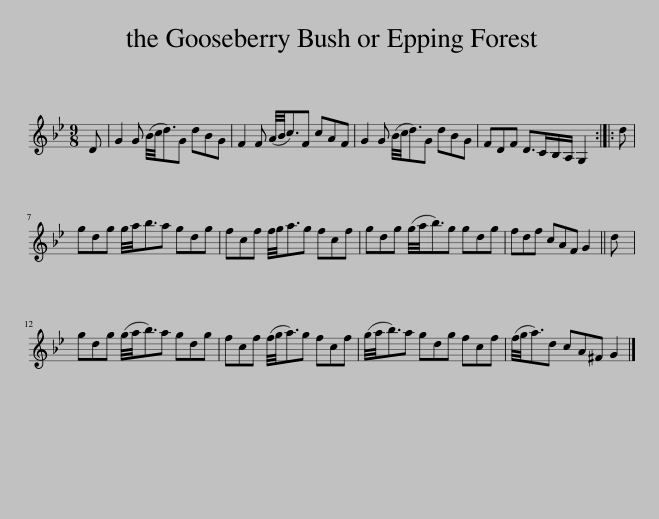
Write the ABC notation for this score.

X:1
L:1/8
M:9/8
I:linebreak $
K:Gmin
V:1 treble
V:1
 D | G2 G (B/4c/4d3/2)G dBG | F2 F (A/4B/4c3/2)F cAF | G2 G (B/4c/4d3/2)G dBG | FDF D>CB,/A,/ G,2 :: %5
 d |$ gdg g/4a/4b3/2a gdg | fcf f/4g/4a3/2g fcf | gdg (g/4a/4b3/2)g gdg | fdf cAF G2 || %10
 d |$ gdg (g/4a/4b3/2)a gdg | fcf (f/4g/4a3/2)g fcf | (g/4a/4b3/2)a gdg fcf | (f/4g/4a3/2)d cA^F G2 |] %15
